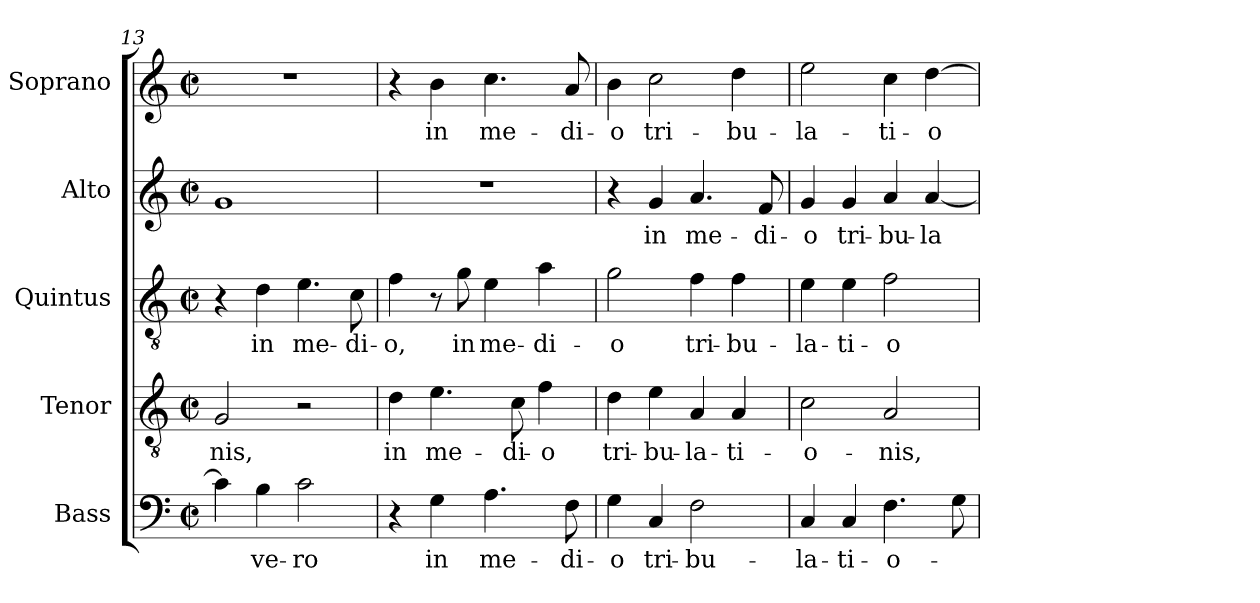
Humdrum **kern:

**kern	**text	**kern	**text	**kern	**text	**kern	**text	**kern	**text
*part5	*part5	*part4	*part4	*part3	*part3	*part2	*part2	*part1	*part1
*staff5	*staff5	*staff4	*staff4	*staff3	*staff3	*staff2	*staff2	*staff1	*staff1
*I"Bass	*	*I"Tenor	*	*I"Quintus	*	*I"Alto	*	*I"Soprano	*
*I'B.	*	*I'T.	*	*I'T.	*	*I'A.	*	*I'S.	*
*clefF4	*	*clefGv2	*	*clefGv2	*	*clefG2	*	*clefG2	*
*	*	*ITrd7c12	*	*ITrd7c12	*	*	*	*	*
*k[]	*	*k[]	*	*k[]	*	*k[]	*	*k[]	*
*C:	*	*C:	*	*C:	*	*C:	*	*C:	*
*M2/2	*	*M2/2	*	*M2/2	*	*M2/2	*	*M2/2	*
*met(c|)	*	*met(c|)	*	*met(c|)	*	*met(c|)	*	*met(c|)	*
=13	=13	=13	=13	=13	=13	=13	=13	=13	=13
!	!	!	!LO:LY:b:color=#000000	!	!	!	!	!	!
4ci\]	.	2GGi/	-nis,	4r	.	1gi	.	1r	.
!	!LO:LY:b:color=#000000	!	!	!	!	!	!	!	!
!	!	!	!	!	!LO:LY:b:color=#000000	!	!	!	!
4Bi\	-ve-	.	.	4Di\	in	.	.	.	.
!	!LO:LY:b:color=#000000	!	!	!	!	!	!	!	!
!	!	!	!	!	!LO:LY:b:color=#000000	!	!	!	!
2ci\	-ro	2r	.	4.Ei\	me-	.	.	.	.
!	!	!	!	!	!LO:LY:b:color=#000000	!	!	!	!
.	.	.	.	8Ci\	-di-	.	.	.	.
=14	=14	=14	=14	=14	=14	=14	=14	=14	=14
!	!	!	!LO:LY:b:color=#000000	!	!	!	!	!	!
!	!	!	!	!	!LO:LY:b:color=#000000	!	!	!	!
4r	.	4Di\	in	4Fi\	-o,	1r	.	4r	.
!	!LO:LY:b:color=#000000	!	!	!	!	!	!	!	!
!	!	!	!LO:LY:b:color=#000000	!	!	!	!	!	!
!	!	!	!	!	!	!	!	!	!LO:LY:b:color=#000000
4Gi\	in	4.Ei\	me-	8r	.	.	.	4bi\	in
!	!	!	!	!	!LO:LY:b:color=#000000	!	!	!	!
.	.	.	.	8Gi\	in	.	.	.	.
!	!LO:LY:b:color=#000000	!	!	!	!	!	!	!	!
!	!	!	!	!	!LO:LY:b:color=#000000	!	!	!	!
!	!	!	!	!	!	!	!	!	!LO:LY:b:color=#000000
4.Ai\	me-	.	.	4Ei\	me-	.	.	4.cci\	me-
!	!	!	!LO:LY:b:color=#000000	!	!	!	!	!	!
.	.	8Ci\	-di-	.	.	.	.	.	.
!	!	!	!LO:LY:b:color=#000000	!	!	!	!	!	!
!	!	!	!	!	!LO:LY:b:color=#000000	!	!	!	!
.	.	4Fi\	-o	4Ai\	-di-	.	.	.	.
!	!LO:LY:b:color=#000000	!	!	!	!	!	!	!	!
!	!	!	!	!	!	!	!	!	!LO:LY:b:color=#000000
8Fi\	-di-	.	.	.	.	.	.	8ai/	-di-
=15	=15	=15	=15	=15	=15	=15	=15	=15	=15
!	!LO:LY:b:color=#000000	!	!	!	!	!	!	!	!
!	!	!	!LO:LY:b:color=#000000	!	!	!	!	!	!
!	!	!	!	!	!LO:LY:b:color=#000000	!	!	!	!
!	!	!	!	!	!	!	!	!	!LO:LY:b:color=#000000
4Gi\	-o	4Di\	tri-	2Gi\	-o	4r	.	4bi\	-o
!	!LO:LY:b:color=#000000	!	!	!	!	!	!	!	!
!	!	!	!LO:LY:b:color=#000000	!	!	!	!	!	!
!	!	!	!	!	!	!	!LO:LY:b:color=#000000	!	!
!	!	!	!	!	!	!	!	!	!LO:LY:b:color=#000000
4Ci/	tri-	4Ei\	-bu-	.	.	4gi/	in	2cci\	tri-
!	!LO:LY:b:color=#000000	!	!	!	!	!	!	!	!
!	!	!	!LO:LY:b:color=#000000	!	!	!	!	!	!
!	!	!	!	!	!LO:LY:b:color=#000000	!	!	!	!
!	!	!	!	!	!	!	!LO:LY:b:color=#000000	!	!
2Fi\	-bu-	4AAi/	-la-	4Fi\	tri-	4.ai/	me-	.	.
!	!	!	!LO:LY:b:color=#000000	!	!	!	!	!	!
!	!	!	!	!	!LO:LY:b:color=#000000	!	!	!	!
!	!	!	!	!	!	!	!	!	!LO:LY:b:color=#000000
.	.	4AAi/	-ti-	4Fi\	-bu-	.	.	4ddi\	-bu-
!	!	!	!	!	!	!	!LO:LY:b:color=#000000	!	!
.	.	.	.	.	.	8fi/	-di-	.	.
!!LO:LB:g=z
=16	=16	=16	=16	=16	=16	=16	=16	=16	=16
!	!LO:LY:b:color=#000000	!	!	!	!	!	!	!	!
!	!	!	!LO:LY:b:color=#000000	!	!	!	!	!	!
!	!	!	!	!	!LO:LY:b:color=#000000	!	!	!	!
!	!	!	!	!	!	!	!LO:LY:b:color=#000000	!	!
!	!	!	!	!	!	!	!	!	!LO:LY:b:color=#000000
4Ci/	-la-	2Ci\	-o-	4Ei\	-la-	4gi/	-o	2eei\	-la-
!	!LO:LY:b:color=#000000	!	!	!	!	!	!	!	!
!	!	!	!	!	!LO:LY:b:color=#000000	!	!	!	!
!	!	!	!	!	!	!	!LO:LY:b:color=#000000	!	!
4Ci/	-ti-	.	.	4Ei\	-ti-	4gi/	tri-	.	.
!	!LO:LY:b:color=#000000	!	!	!	!	!	!	!	!
!	!	!	!LO:LY:b:color=#000000	!	!	!	!	!	!
!	!	!	!	!	!LO:LY:b:color=#000000	!	!	!	!
!	!	!	!	!	!	!	!LO:LY:b:color=#000000	!	!
!	!	!	!	!	!	!	!	!	!LO:LY:b:color=#000000
4.Fi\	-o-	2AAi/	-nis,	2Fi\	-o-	4ai/	-bu-	4cci\	-ti-
!	!	!	!	!	!	!	!LO:LY:b:color=#000000	!	!
!	!	!	!	!	!	!	!	!	!LO:LY:b:color=#000000
.	.	.	.	.	.	[<4ai/	-la-	[>4ddi\	-o-
8Gi\	.	.	.	.	.	.	.	.	.
=	=	=	=	=	=	=	=	=	=
*-	*-	*-	*-	*-	*-	*-	*-	*-	*-
